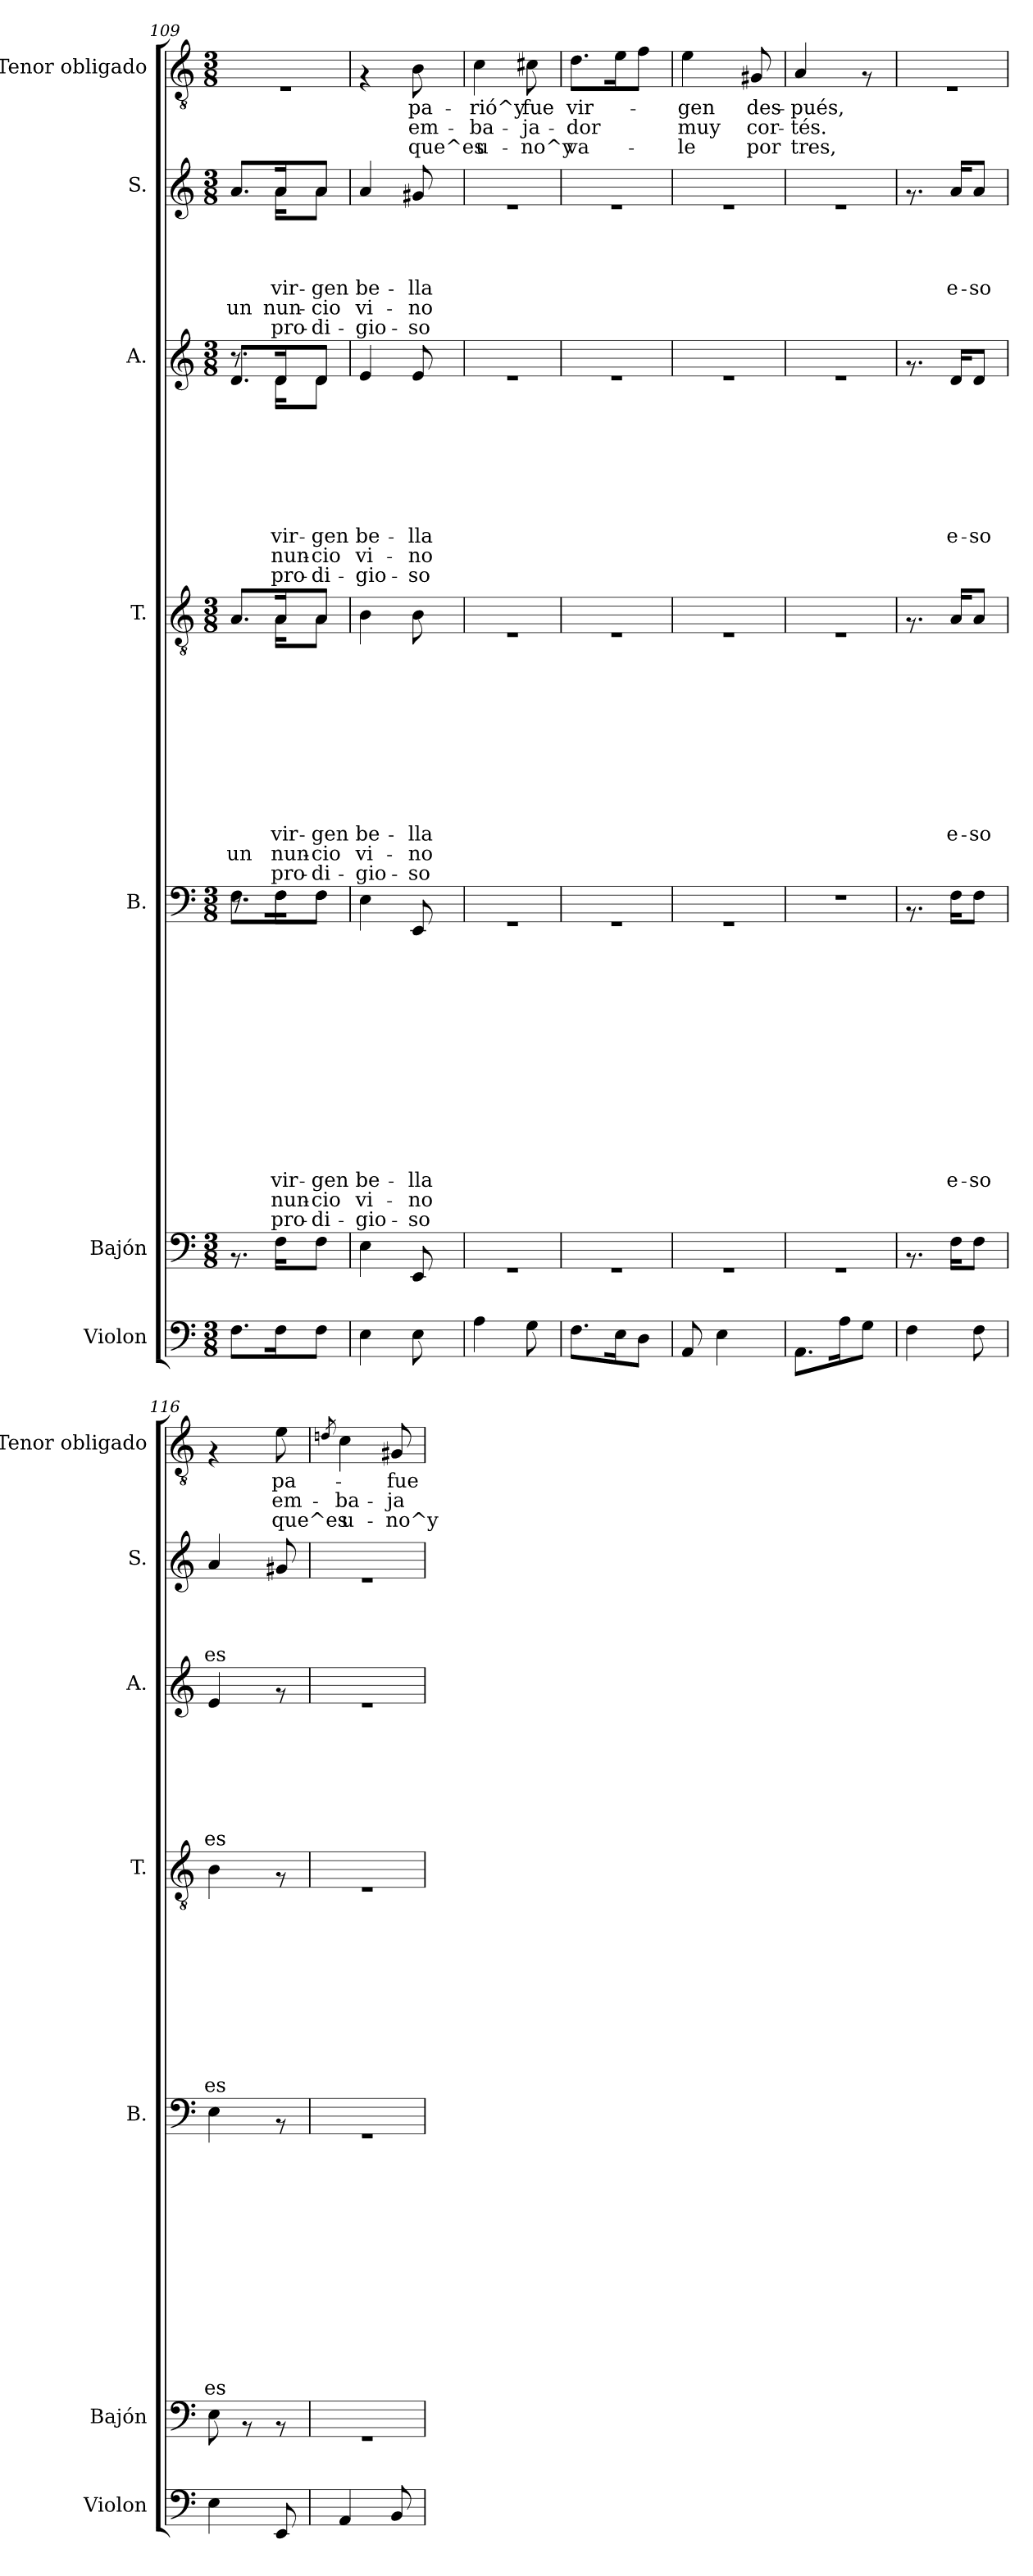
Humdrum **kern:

**kern	**kern	**kern	**text	**text	**text	**text	**text	**text	**text	**text	**text	**text	**text	**text	**text	**text	**text	**kern	**text	**text	**text	**text	**text	**text	**text	**text	**text	**text	**text	**text	**kern	**text	**text	**text	**text	**text	**text	**text	**text	**text	**kern	**text	**text	**text	**text	**text	**text	**kern	**text	**text	**text
*part7	*part6	*part5	*part5	*part5	*part5	*part5	*part5	*part5	*part5	*part5	*part5	*part5	*part5	*part5	*part5	*part5	*part5	*part4	*part4	*part4	*part4	*part4	*part4	*part4	*part4	*part4	*part4	*part4	*part4	*part4	*part3	*part3	*part3	*part3	*part3	*part3	*part3	*part3	*part3	*part3	*part2	*part2	*part2	*part2	*part2	*part2	*part2	*part1	*part1	*part1	*part1
*staff7	*staff6	*staff5	*staff5	*staff5	*staff5	*staff5	*staff5	*staff5	*staff5	*staff5	*staff5	*staff5	*staff5	*staff5	*staff5	*staff5	*staff5	*staff4	*staff4	*staff4	*staff4	*staff4	*staff4	*staff4	*staff4	*staff4	*staff4	*staff4	*staff4	*staff4	*staff3	*staff3	*staff3	*staff3	*staff3	*staff3	*staff3	*staff3	*staff3	*staff3	*staff2	*staff2	*staff2	*staff2	*staff2	*staff2	*staff2	*staff1	*staff1	*staff1	*staff1
*I"Violon	*I"Bajón	*I"B.	*	*	*	*	*	*	*	*	*	*	*	*	*	*	*	*I"T.	*	*	*	*	*	*	*	*	*	*	*	*	*I"A.	*	*	*	*	*	*	*	*	*	*I"S.	*	*	*	*	*	*	*I"Tenor obligado	*	*	*
*I'Violon	*I'Bajón	*I'B.	*	*	*	*	*	*	*	*	*	*	*	*	*	*	*	*I'T.	*	*	*	*	*	*	*	*	*	*	*	*	*I'A.	*	*	*	*	*	*	*	*	*	*I'S.	*	*	*	*	*	*	*I'Tenor obligado	*	*	*
*clefF4	*clefF4	*clefF4	*	*	*	*	*	*	*	*	*	*	*	*	*	*	*	*clefGv2	*	*	*	*	*	*	*	*	*	*	*	*	*clefG2	*	*	*	*	*	*	*	*	*	*clefG2	*	*	*	*	*	*	*clefGv2	*	*	*
*k[]	*k[]	*k[]	*	*	*	*	*	*	*	*	*	*	*	*	*	*	*	*k[]	*	*	*	*	*	*	*	*	*	*	*	*	*k[]	*	*	*	*	*	*	*	*	*	*k[]	*	*	*	*	*	*	*k[]	*	*	*
*C:	*C:	*C:	*	*	*	*	*	*	*	*	*	*	*	*	*	*	*	*C:	*	*	*	*	*	*	*	*	*	*	*	*	*C:	*	*	*	*	*	*	*	*	*	*C:	*	*	*	*	*	*	*C:	*	*	*
*M3/8	*M3/8	*M3/8	*	*	*	*	*	*	*	*	*	*	*	*	*	*	*	*M3/8	*	*	*	*	*	*	*	*	*	*	*	*	*M3/8	*	*	*	*	*	*	*	*	*	*M3/8	*	*	*	*	*	*	*M3/8	*	*	*
=109	=109	=109	=109	=109	=109	=109	=109	=109	=109	=109	=109	=109	=109	=109	=109	=109	=109	=109	=109	=109	=109	=109	=109	=109	=109	=109	=109	=109	=109	=109	=109	=109	=109	=109	=109	=109	=109	=109	=109	=109	=109	=109	=109	=109	=109	=109	=109	=109	=109	=109	=109
*	*	*^	*	*	*	*	*	*	*	*	*	*	*	*	*	*	*	*	*	*	*	*	*	*	*	*	*	*	*	*	*	*	*	*	*	*	*	*	*	*	*	*	*	*	*	*	*	*	*	*	*
!	!	!	!	!	!	!	!	!	!	!	!	!	!	!	!	!	!	!	!	!	!	!	!	!	!	!	!	!	!	!LO:LY:b	!	!	!	!	!	!	!	!	!	!	!	!	!	!	!	!	!LO:LY:b	!	!	!	!	!
*	*	*	*	*	*	*	*	*	*	*	*	*	*	*	*	*	*	*	*^	*	*	*	*	*	*	*	*	*	*	*	*	*^	*	*	*	*	*	*	*	*	*	*^	*	*	*	*	*	*	*	*	*	*
8.F\L	8.rAA	8.F\L	8.rC	.	.	.	.	.	.	.	.	.	.	.	.	.	.	.	8.A/L	8.ryy	.	.	.	.	.	.	.	.	.	.	un	.	8.d/L	8.ra	.	.	.	.	.	.	.	.	.	8.a/L	8.ryy	.	.	.	.	un	.	4.rE	.	.	.
!	!	!	!	!	!	!	!	!	!	!	!	!	!	!	!	!LO:LY:b	!LO:LY:b	!LO:LY:b	!	!	!	!	!	!	!	!	!	!	!	!LO:LY:b	!LO:LY:b	!LO:LY:b	!	!	!	!	!	!	!	!	!LO:LY:b	!LO:LY:b	!LO:LY:b	!	!	!	!	!	!LO:LY:b	!LO:LY:b	!LO:LY:b	!	!	!	!
16F\k	16F\KL	16F\K	16F\KL	.	.	.	.	.	.	.	.	.	.	.	.	vir-	nun-	pro-	16A/K	16A\KL	.	.	.	.	.	.	.	.	.	vir-	nun-	pro-	16d/K	16d\KL	.	.	.	.	.	.	vir-	nun-	pro-	16a/K	16a\KL	.	.	.	vir-	nun-	pro-	.	.	.	.
!	!	!	!	!	!	!	!	!	!	!	!	!	!	!	!	!LO:LY:b	!LO:LY:b	!LO:LY:b	!	!	!	!	!	!	!	!	!	!	!	!LO:LY:b	!LO:LY:b	!LO:LY:b	!	!	!	!	!	!	!	!	!LO:LY:b	!LO:LY:b	!LO:LY:b	!	!	!	!	!	!LO:LY:b	!LO:LY:b	!LO:LY:b	!	!	!	!
8F\J	8F\J	8F\J	8F\J	.	.	.	.	.	.	.	.	.	.	.	.	-gen	-cio	-di-	8A/J	8A\J	.	.	.	.	.	.	.	.	.	-gen	-cio	-di-	8d/J	8d\J	.	.	.	.	.	.	-gen	-cio	-di-	8a/J	8a\J	.	.	.	-gen	-cio	-di-	.	.	.	.
=110	=110	=110	=110	=110	=110	=110	=110	=110	=110	=110	=110	=110	=110	=110	=110	=110	=110	=110	=110	=110	=110	=110	=110	=110	=110	=110	=110	=110	=110	=110	=110	=110	=110	=110	=110	=110	=110	=110	=110	=110	=110	=110	=110	=110	=110	=110	=110	=110	=110	=110	=110	=110	=110	=110	=110
!	!	!	!	!	!	!	!	!	!	!	!	!	!	!	!	!LO:LY:b	!LO:LY:b	!LO:LY:b	!	!	!	!	!	!	!	!	!	!	!	!LO:LY:b	!LO:LY:b	!LO:LY:b	!	!	!	!	!	!	!	!	!LO:LY:b	!LO:LY:b	!LO:LY:b	!	!	!	!	!	!LO:LY:b	!LO:LY:b	!LO:LY:b	!	!	!	!
*	*	*v	*v	*	*	*	*	*	*	*	*	*	*	*	*	*	*	*	*	*	*	*	*	*	*	*	*	*	*	*	*	*	*v	*v	*	*	*	*	*	*	*	*	*	*v	*v	*	*	*	*	*	*	*	*	*	*
*	*	*	*	*	*	*	*	*	*	*	*	*	*	*	*	*	*	*v	*v	*	*	*	*	*	*	*	*	*	*	*	*	*	*	*	*	*	*	*	*	*	*	*	*	*	*	*	*	*	*	*	*	*
4E\	4E\	4E\	.	.	.	.	.	.	.	.	.	.	.	.	be-	vi-	-gio-	4B\	.	.	.	.	.	.	.	.	.	be-	vi-	-gio-	4e/	.	.	.	.	.	.	be-	vi-	-gio-	4a/	.	.	.	be-	vi-	-gio-	4rF	.	.	.
!	!	!	!	!	!	!	!	!	!	!	!	!	!	!	!LO:LY:b	!LO:LY:b	!LO:LY:b	!	!	!	!	!	!	!	!	!	!	!LO:LY:b	!LO:LY:b	!LO:LY:b	!	!	!	!	!	!	!	!LO:LY:b	!LO:LY:b	!LO:LY:b	!	!	!	!	!LO:LY:b	!LO:LY:b	!LO:LY:b	!	!LO:LY:b	!LO:LY:b	!LO:LY:b
8E\	8EE/	8EE/	.	.	.	.	.	.	.	.	.	.	.	.	-lla	-no	-so	8B\	.	.	.	.	.	.	.	.	.	-lla	-no	-so	8e/	.	.	.	.	.	.	-lla	-no	-so	8g#X/	.	.	.	-lla	-no	-so	8B\	pa-	em-	que^es
!!LO:PB:g=z
=111	=111	=111	=111	=111	=111	=111	=111	=111	=111	=111	=111	=111	=111	=111	=111	=111	=111	=111	=111	=111	=111	=111	=111	=111	=111	=111	=111	=111	=111	=111	=111	=111	=111	=111	=111	=111	=111	=111	=111	=111	=111	=111	=111	=111	=111	=111	=111	=111	=111	=111	=111
!	!	!	!	!	!	!	!	!	!	!	!	!	!	!	!	!	!	!	!	!	!	!	!	!	!	!	!	!	!	!	!	!	!	!	!	!	!	!	!	!	!	!	!	!	!	!	!	!	!LO:LY:b	!LO:LY:b	!LO:LY:b
4A\	4.rGG	4.rGG	.	.	.	.	.	.	.	.	.	.	.	.	.	.	.	4.rE	.	.	.	.	.	.	.	.	.	.	.	.	4.re	.	.	.	.	.	.	.	.	.	4.re	.	.	.	.	.	.	4c\	-rió^y	-ba-	u-
!	!	!	!	!	!	!	!	!	!	!	!	!	!	!	!	!	!	!	!	!	!	!	!	!	!	!	!	!	!	!	!	!	!	!	!	!	!	!	!	!	!	!	!	!	!	!	!	!	!LO:LY:b	!LO:LY:b	!LO:LY:b
8G\	.	.	.	.	.	.	.	.	.	.	.	.	.	.	.	.	.	.	.	.	.	.	.	.	.	.	.	.	.	.	.	.	.	.	.	.	.	.	.	.	.	.	.	.	.	.	.	8c#X\	fue	-ja-	-no^y
=112	=112	=112	=112	=112	=112	=112	=112	=112	=112	=112	=112	=112	=112	=112	=112	=112	=112	=112	=112	=112	=112	=112	=112	=112	=112	=112	=112	=112	=112	=112	=112	=112	=112	=112	=112	=112	=112	=112	=112	=112	=112	=112	=112	=112	=112	=112	=112	=112	=112	=112	=112
!	!	!	!	!	!	!	!	!	!	!	!	!	!	!	!	!	!	!	!	!	!	!	!	!	!	!	!	!	!	!	!	!	!	!	!	!	!	!	!	!	!	!	!	!	!	!	!	!	!LO:LY:b	!LO:LY:b	!LO:LY:b
8.F\L	4.rGG	4.rGG	.	.	.	.	.	.	.	.	.	.	.	.	.	.	.	4.rE	.	.	.	.	.	.	.	.	.	.	.	.	4.re	.	.	.	.	.	.	.	.	.	4.re	.	.	.	.	.	.	8.d\L	vir-	-dor	va-
16E\k	.	.	.	.	.	.	.	.	.	.	.	.	.	.	.	.	.	.	.	.	.	.	.	.	.	.	.	.	.	.	.	.	.	.	.	.	.	.	.	.	.	.	.	.	.	.	.	16e\k	.	.	.
8D\J	.	.	.	.	.	.	.	.	.	.	.	.	.	.	.	.	.	.	.	.	.	.	.	.	.	.	.	.	.	.	.	.	.	.	.	.	.	.	.	.	.	.	.	.	.	.	.	8f\J	.	.	.
=113	=113	=113	=113	=113	=113	=113	=113	=113	=113	=113	=113	=113	=113	=113	=113	=113	=113	=113	=113	=113	=113	=113	=113	=113	=113	=113	=113	=113	=113	=113	=113	=113	=113	=113	=113	=113	=113	=113	=113	=113	=113	=113	=113	=113	=113	=113	=113	=113	=113	=113	=113
!	!	!	!	!	!	!	!	!	!	!	!	!	!	!	!	!	!	!	!	!	!	!	!	!	!	!	!	!	!	!	!	!	!	!	!	!	!	!	!	!	!	!	!	!	!	!	!	!	!LO:LY:b	!LO:LY:b	!LO:LY:b
8AA/	4.rGG	4.rGG	.	.	.	.	.	.	.	.	.	.	.	.	.	.	.	4.rE	.	.	.	.	.	.	.	.	.	.	.	.	4.re	.	.	.	.	.	.	.	.	.	4.re	.	.	.	.	.	.	4e\	-gen	muy	-le
4E\	.	.	.	.	.	.	.	.	.	.	.	.	.	.	.	.	.	.	.	.	.	.	.	.	.	.	.	.	.	.	.	.	.	.	.	.	.	.	.	.	.	.	.	.	.	.	.	.	.	.	.
!	!	!	!	!	!	!	!	!	!	!	!	!	!	!	!	!	!	!	!	!	!	!	!	!	!	!	!	!	!	!	!	!	!	!	!	!	!	!	!	!	!	!	!	!	!	!	!	!	!LO:LY:b	!LO:LY:b	!LO:LY:b
.	.	.	.	.	.	.	.	.	.	.	.	.	.	.	.	.	.	.	.	.	.	.	.	.	.	.	.	.	.	.	.	.	.	.	.	.	.	.	.	.	.	.	.	.	.	.	.	8G#X/	des-	cor-	por
=114	=114	=114	=114	=114	=114	=114	=114	=114	=114	=114	=114	=114	=114	=114	=114	=114	=114	=114	=114	=114	=114	=114	=114	=114	=114	=114	=114	=114	=114	=114	=114	=114	=114	=114	=114	=114	=114	=114	=114	=114	=114	=114	=114	=114	=114	=114	=114	=114	=114	=114	=114
!	!	!	!	!	!	!	!	!	!	!	!	!	!	!	!	!	!	!	!	!	!	!	!	!	!	!	!	!	!	!	!	!	!	!	!	!	!	!	!	!	!	!	!	!	!	!	!	!	!LO:LY:b	!LO:LY:b	!LO:LY:b
8.AA\L	4.rGG	4.r	.	.	.	.	.	.	.	.	.	.	.	.	.	.	.	4.rE	.	.	.	.	.	.	.	.	.	.	.	.	4.re	.	.	.	.	.	.	.	.	.	4.re	.	.	.	.	.	.	4A/	-pués,	-tés.	tres,
16A\k	.	.	.	.	.	.	.	.	.	.	.	.	.	.	.	.	.	.	.	.	.	.	.	.	.	.	.	.	.	.	.	.	.	.	.	.	.	.	.	.	.	.	.	.	.	.	.	.	.	.	.
8G\J	.	.	.	.	.	.	.	.	.	.	.	.	.	.	.	.	.	.	.	.	.	.	.	.	.	.	.	.	.	.	.	.	.	.	.	.	.	.	.	.	.	.	.	.	.	.	.	8rF	.	.	.
=115	=115	=115	=115	=115	=115	=115	=115	=115	=115	=115	=115	=115	=115	=115	=115	=115	=115	=115	=115	=115	=115	=115	=115	=115	=115	=115	=115	=115	=115	=115	=115	=115	=115	=115	=115	=115	=115	=115	=115	=115	=115	=115	=115	=115	=115	=115	=115	=115	=115	=115	=115
4F\	8.rAA	8.rAA	.	.	.	.	.	.	.	.	.	.	.	.	.	.	.	8.rF	.	.	.	.	.	.	.	.	.	.	.	.	8.rf	.	.	.	.	.	.	.	.	.	8.rf	.	.	.	.	.	.	4.rE	.	.	.
!	!	!	!	!	!	!	!	!	!	!	!	!	!	!	!LO:LY:b	!	!	!	!	!	!	!	!	!	!	!	!	!LO:LY:b	!	!	!	!	!	!	!	!	!	!LO:LY:b	!	!	!	!	!	!	!LO:LY:b	!	!	!	!	!	!
.	16F\KL	16F\KL	.	.	.	.	.	.	.	.	.	.	.	.	e-	.	.	16A/KL	.	.	.	.	.	.	.	.	.	e-	.	.	16d/KL	.	.	.	.	.	.	e-	.	.	16a/KL	.	.	.	e-	.	.	.	.	.	.
!	!	!	!	!	!	!	!	!	!	!	!	!	!	!	!LO:LY:b	!	!	!	!	!	!	!	!	!	!	!	!	!LO:LY:b	!	!	!	!	!	!	!	!	!	!LO:LY:b	!	!	!	!	!	!	!LO:LY:b	!	!	!	!	!	!
8F\	8F\J	8F\J	.	.	.	.	.	.	.	.	.	.	.	.	-so	.	.	8A/J	.	.	.	.	.	.	.	.	.	-so	.	.	8d/J	.	.	.	.	.	.	-so	.	.	8a/J	.	.	.	-so	.	.	.	.	.	.
=116	=116	=116	=116	=116	=116	=116	=116	=116	=116	=116	=116	=116	=116	=116	=116	=116	=116	=116	=116	=116	=116	=116	=116	=116	=116	=116	=116	=116	=116	=116	=116	=116	=116	=116	=116	=116	=116	=116	=116	=116	=116	=116	=116	=116	=116	=116	=116	=116	=116	=116	=116
!	!	!	!	!	!	!	!	!	!	!	!	!	!	!	!LO:LY:b	!	!	!	!	!	!	!	!	!	!	!	!	!LO:LY:b	!	!	!	!	!	!	!	!	!	!LO:LY:b	!	!	!	!	!	!	!LO:LY:b	!	!	!	!	!	!
4E\	8E\	4E\	.	.	.	.	.	.	.	.	.	.	.	.	es	.	.	4B\	.	.	.	.	.	.	.	.	.	es	.	.	4e/	.	.	.	.	.	.	es	.	.	4a/	.	.	.	es	.	.	4rF	.	.	.
.	8rAA	.	.	.	.	.	.	.	.	.	.	.	.	.	.	.	.	.	.	.	.	.	.	.	.	.	.	.	.	.	.	.	.	.	.	.	.	.	.	.	.	.	.	.	.	.	.	.	.	.	.
!	!	!	!	!	!	!	!	!	!	!	!	!	!	!	!	!	!	!	!	!	!	!	!	!	!	!	!	!	!	!	!	!	!	!	!	!	!	!	!	!	!	!	!	!	!	!	!	!	!LO:LY:b	!LO:LY:b	!LO:LY:b
8EE/	8rAA	8rAA	.	.	.	.	.	.	.	.	.	.	.	.	.	.	.	8rF	.	.	.	.	.	.	.	.	.	.	.	.	8rf	.	.	.	.	.	.	.	.	.	8g#X/	.	.	.	.	.	.	8e\	pa-	em-	que^es
=117	=117	=117	=117	=117	=117	=117	=117	=117	=117	=117	=117	=117	=117	=117	=117	=117	=117	=117	=117	=117	=117	=117	=117	=117	=117	=117	=117	=117	=117	=117	=117	=117	=117	=117	=117	=117	=117	=117	=117	=117	=117	=117	=117	=117	=117	=117	=117	=117	=117	=117	=117
.	.	.	.	.	.	.	.	.	.	.	.	.	.	.	.	.	.	.	.	.	.	.	.	.	.	.	.	.	.	.	.	.	.	.	.	.	.	.	.	.	.	.	.	.	.	.	.	8qdn/	.	.	.
!	!	!	!	!	!	!	!	!	!	!	!	!	!	!	!	!	!	!	!	!	!	!	!	!	!	!	!	!	!	!	!	!	!	!	!	!	!	!	!	!	!	!	!	!	!	!	!	!	!	!LO:LY:b	!LO:LY:b
4AA/	4.rGG	4.rGG	.	.	.	.	.	.	.	.	.	.	.	.	.	.	.	4.rE	.	.	.	.	.	.	.	.	.	.	.	.	4.re	.	.	.	.	.	.	.	.	.	4.re	.	.	.	.	.	.	4c\	.	-ba-	u-
!	!	!	!	!	!	!	!	!	!	!	!	!	!	!	!	!	!	!	!	!	!	!	!	!	!	!	!	!	!	!	!	!	!	!	!	!	!	!	!	!	!	!	!	!	!	!	!	!	!LO:LY:b	!LO:LY:b	!LO:LY:b
8BB/	.	.	.	.	.	.	.	.	.	.	.	.	.	.	.	.	.	.	.	.	.	.	.	.	.	.	.	.	.	.	.	.	.	.	.	.	.	.	.	.	.	.	.	.	.	.	.	8G#X/	-fue	-ja-	-no^y
=	=	=	=	=	=	=	=	=	=	=	=	=	=	=	=	=	=	=	=	=	=	=	=	=	=	=	=	=	=	=	=	=	=	=	=	=	=	=	=	=	=	=	=	=	=	=	=	=	=	=	=
*-	*-	*-	*-	*-	*-	*-	*-	*-	*-	*-	*-	*-	*-	*-	*-	*-	*-	*-	*-	*-	*-	*-	*-	*-	*-	*-	*-	*-	*-	*-	*-	*-	*-	*-	*-	*-	*-	*-	*-	*-	*-	*-	*-	*-	*-	*-	*-	*-	*-	*-	*-
